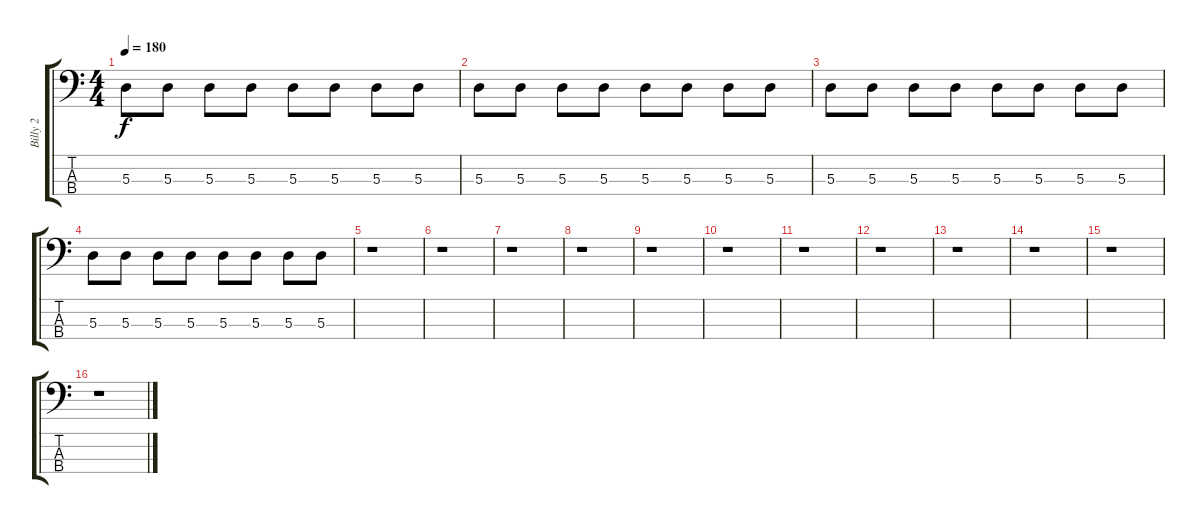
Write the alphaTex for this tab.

\track ("Billy 2" "Billy 2") {instrument electricbasspick}
\staff {score tabs}
\tuning (G2 D2 A1 E1) {hide}
\ts (4 4)
\tempo 180
\clef f4
\ks c
5.3.8{dy f} 5.3.8 5.3.8 5.3.8 5.3.8 5.3.8 5.3.8 5.3.8 |
5.3.8 5.3.8 5.3.8 5.3.8 5.3.8 5.3.8 5.3.8 5.3.8 |
5.3.8 5.3.8 5.3.8 5.3.8 5.3.8 5.3.8 5.3.8 5.3.8 |
5.3.8 5.3.8 5.3.8 5.3.8 5.3.8 5.3.8 5.3.8 5.3.8 |
r.1 |
r.1 |
r.1 |
r.1 |
r.1 |
r.1 |
r.1 |
r.1 |
r.1 |
r.1 |
r.1 |
r.1
